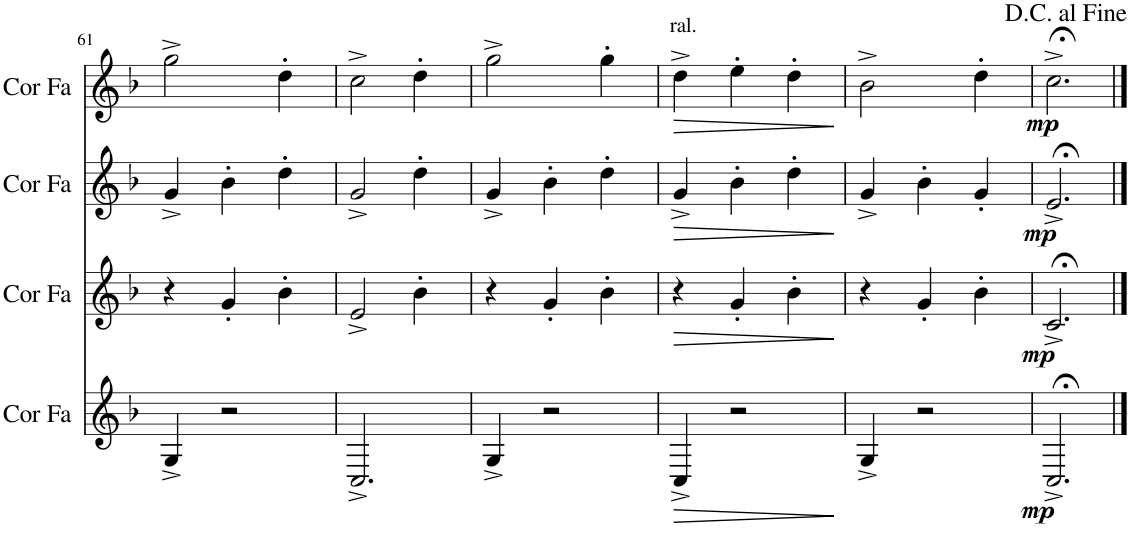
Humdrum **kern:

**kern	**dynam	**kern	**dynam	**kern	**dynam	**kern	**dynam
*part4	*part4	*part3	*part3	*part2	*part2	*part1	*part1
*staff4	*staff4	*staff3	*staff3	*staff2	*staff2	*staff1	*staff1
*I"Cor en Fa	*	*I"Cor en Fa	*	*I"Cor en Fa	*	*I"Cor en Fa	*
*I'Cor Fa	*	*I'Cor Fa	*	*I'Cor Fa	*	*I'Cor Fa	*
!!LO:PB:g=z
*clefG2	*	*clefG2	*	*clefG2	*	*clefG2	*
*Trd4c7	*	*Trd4c7	*	*Trd4c7	*	*Trd4c7	*
*k[b-]	*	*k[b-]	*	*k[b-]	*	*k[b-]	*
*M3/4	*	*M3/4	*	*M3/4	*	*M3/4	*
=61	=61	=61	=61	=61	=61	=61	=61
4G^/	.	4r	.	4g^/	.	2gg^\	.
2r	.	4g'/	.	4b-'\	.	.	.
.	.	4b-'\	.	4dd'\	.	4dd'\	.
=62	=62	=62	=62	=62	=62	=62	=62
2.C^/	.	2e^/	.	2g^/	.	2cc^\	.
.	.	4b-'\	.	4dd'\	.	4dd'\	.
=63	=63	=63	=63	=63	=63	=63	=63
4G^/	.	4r	.	4g^/	.	2gg^\	.
2r	.	4g'/	.	4b-'\	.	.	.
.	.	4b-'\	.	4dd'\	.	4gg'\	.
=64	=64	=64	=64	=64	=64	=64	=64
!	!LO:HP:b	!	!LO:HP:b	!	!LO:HP:b	!	!LO:HP:b
4C^/	>	4r	>	4g^/	>	4dd^\	>
2r	.	4g'/	.	4b-'\	.	4ee'\	.
.	.	4b-'\	.	4dd'\	.	4dd'\	.
.	]	.	]	.	]	.	]
=65	=65	=65	=65	=65	=65	=65	=65
!	!	!	!	!	!	!LO:TX:a:t=ral.	!
4G^/	.	4r	.	4g^/	.	2b-^\	.
2r	.	4g'/	.	4b-'\	.	.	.
.	.	4b-'\	.	4g'/	.	4dd'\	.
=66	=66	=66	=66	=66	=66	=66	=66
!	!LO:DY:b	!	!LO:DY:b	!	!LO:DY:b	!	!LO:DY:b
2.C;<^/	mp	2.c;<^/	mp	2.e;<^/	mp	2.cc;<^\	mp
==	==	==	==	==	==	==	==
*-	*-	*-	*-	*-	*-	*-	*-
